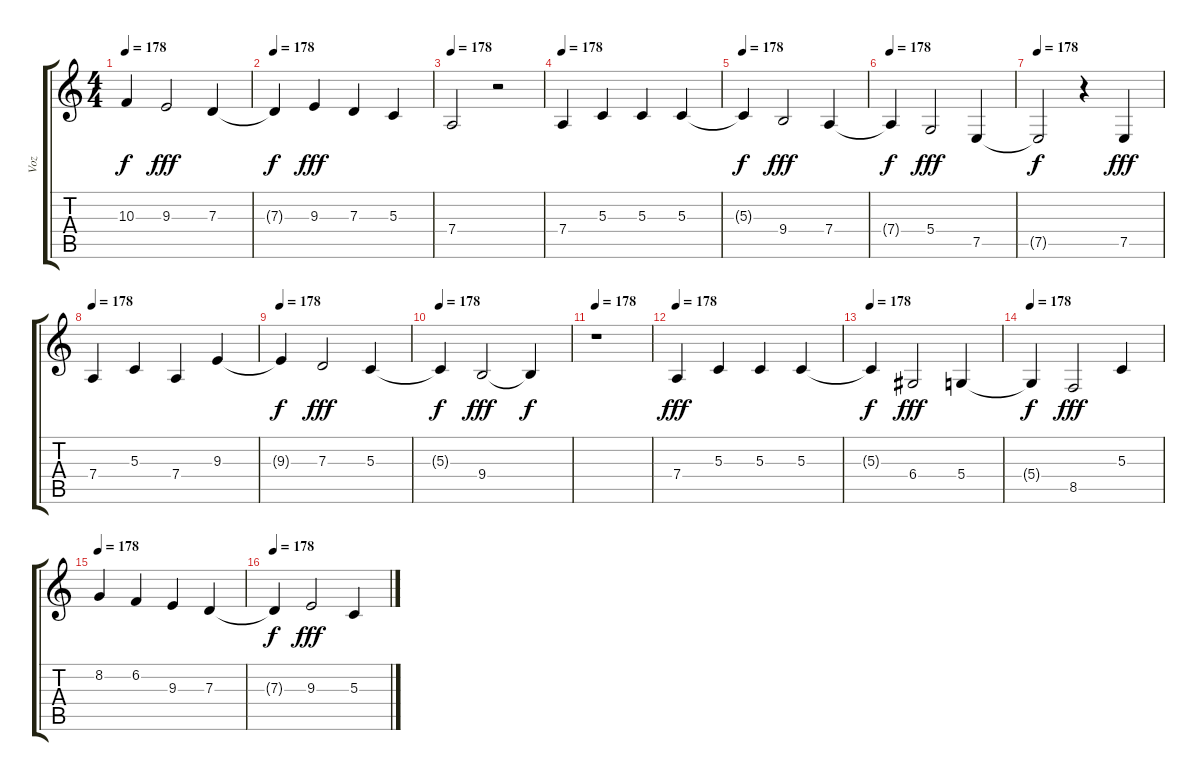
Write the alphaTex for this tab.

\track ("Voz" "Voz") {instrument lead1square}
\staff {score tabs}
\tuning (E4 B3 G3 D3 A2 E2) {hide}
\ts (4 4)
\tempo 178
\clef g2
\ks c
10.3{t}.4{dy f} 9.3.2{dy fff} 7.3.4 |
\tempo 178
7.3{t}.4{dy f} 9.3.4{dy fff} 7.3.4 5.3.4 |
\tempo 178
7.4.2 r.2 |
\tempo 178
7.4.4 5.3.4 5.3.4 5.3.4 |
\tempo 178
5.3{t}.4{dy f} 9.4.2{dy fff} 7.4.4 |
\tempo 178
7.4{t}.4{dy f} 5.4.2{dy fff} 7.5.4 |
\tempo 178
7.5{t}.2{dy f} r.4 7.5.4{dy fff} |
\tempo 178
7.4.4 5.3.4 7.4.4 9.3.4 |
\tempo 178
9.3{t}.4{dy f} 7.3.2{dy fff} 5.3.4 |
\tempo 178
5.3{t}.4{dy f} 9.4.2{dy fff} 9.4{t}.4{dy f} |
\tempo 178
r.1 |
\tempo 178
7.4.4{dy fff} 5.3.4 5.3.4 5.3.4 |
\tempo 178
5.3{t}.4{dy f} 6.4.2{dy fff} 5.4.4 |
\tempo 178
5.4{t}.4{dy f} 8.5.2{dy fff} 5.3.4 |
\tempo 178
8.2.4 6.2.4 9.3.4 7.3.4 |
\tempo 178
7.3{t}.4{dy f} 9.3.2{dy fff} 5.3.4
